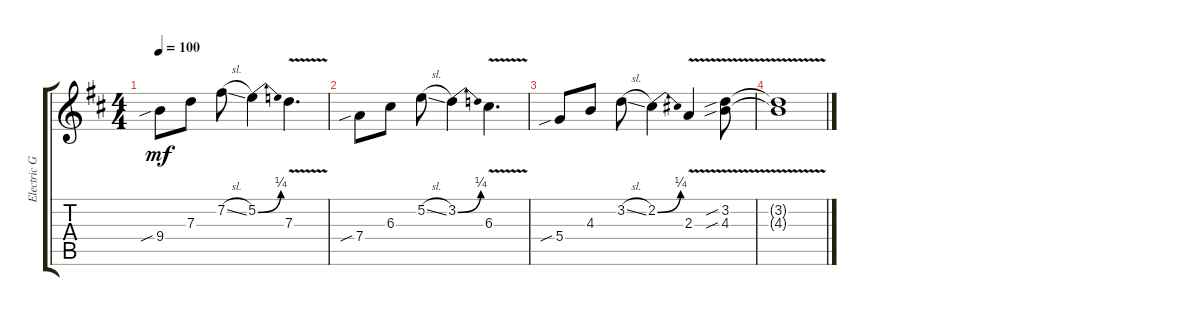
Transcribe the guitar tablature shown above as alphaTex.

\track ("Electric Guitar" "Electric G") {instrument electricguitarclean}
\staff {score tabs}
\tuning (E4 B3 G3 D3 A2 E2) {hide}
\ts (4 4)
\tempo 100
\clef g2
\ks bminor
9.4{sib}.8{dy mf instrument electricguitarclean} 7.3.8 7.2{sl}.8 5.2{be (bend 0 0 60 1)}.4 7.3{v}.4{d} |
7.4{sib}.8 6.3.8 5.2{sl}.8 3.2{be (bend 0 0 60 1)}.4 6.3{v}.4{d} |
5.4{sib}.8 4.3.8 3.2{sl}.8 2.2{be (bend 0 0 60 1)}.4 2.3{v}.4 (3.2{v sib} 4.3{v sib}).8 |
(3.2{v t} 4.3{v t}).1
